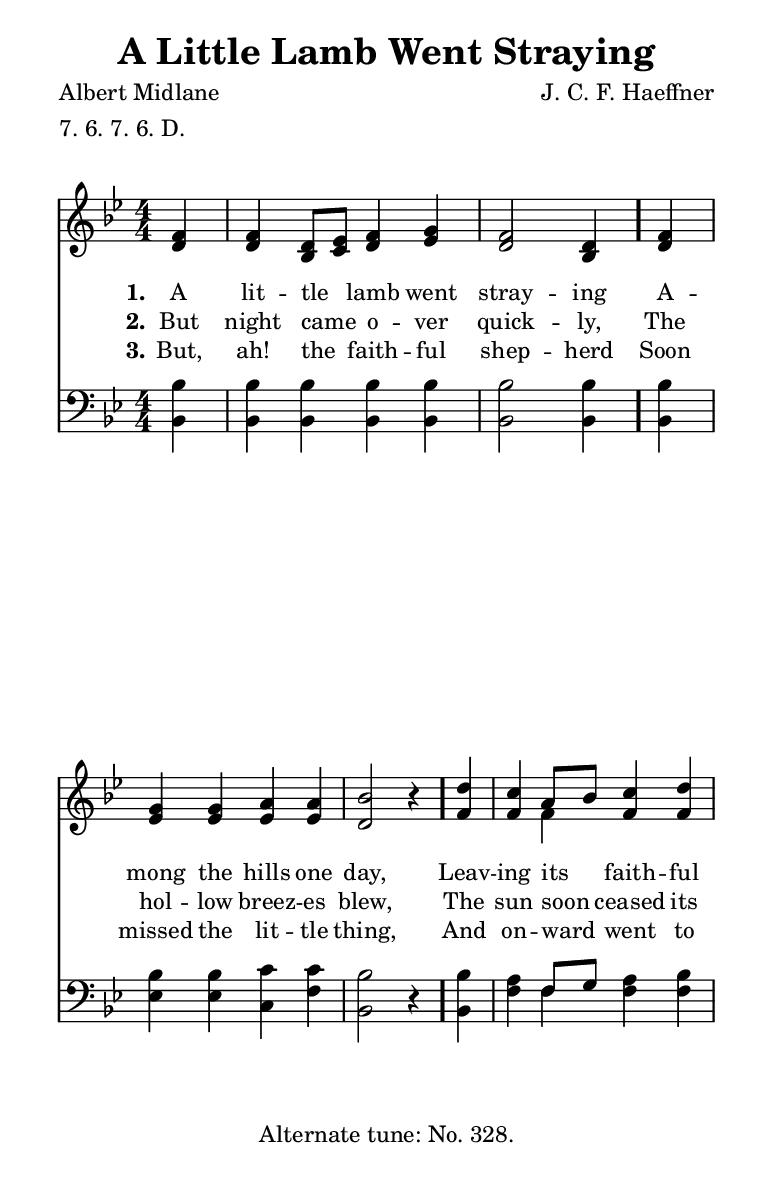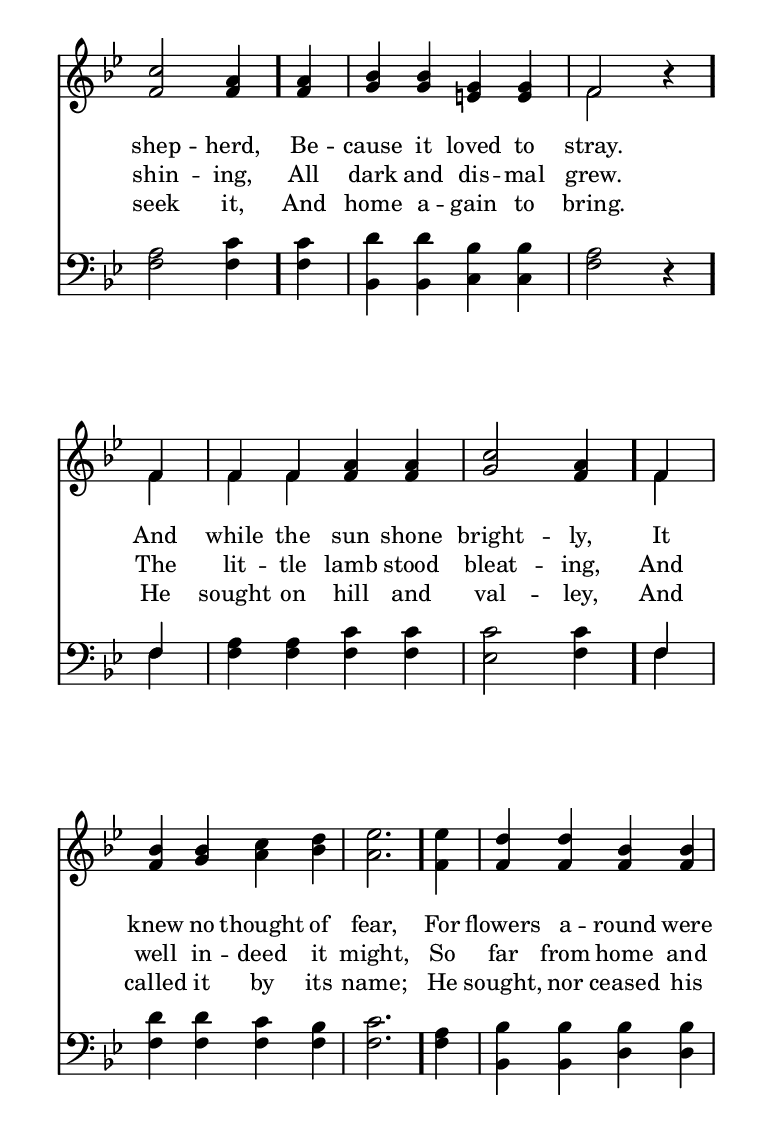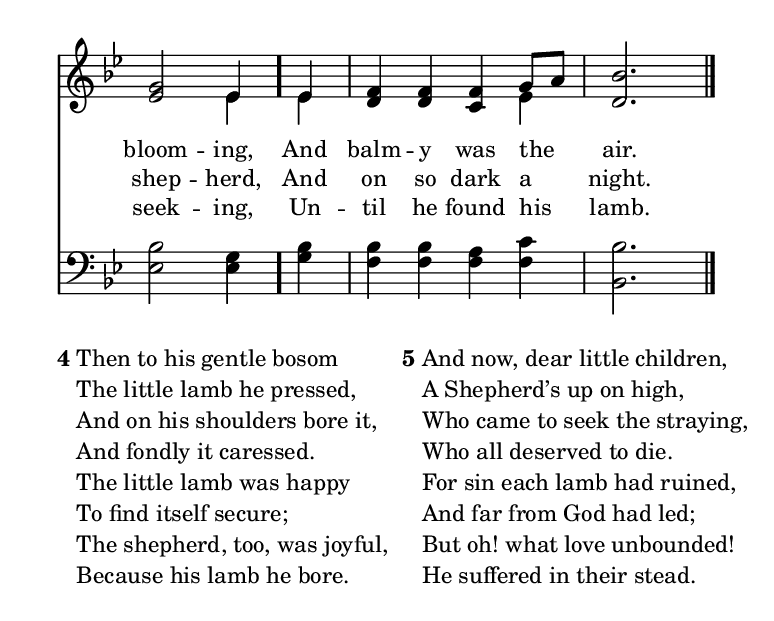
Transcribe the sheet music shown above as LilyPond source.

\include "common/global.ily"
\paper {
  \include "common/paper.ily"
  score-markup-spacing.padding = 3
  score-markup-spacing.basic-distance = 3
  oddFooterMarkup = \markup { \vspace #1.2 \fill-line { \on-the-fly \first-page "Alternate tune: No. 328." } }
}

\header{
  %children
  hymnnumber = "329"
  title = "A Little Lamb Went Straying"
  tunename = "Springfield"
  meter = "7. 6. 7. 6. D."
  poet = "Albert Midlane"
  composer = "J. C. F. Haeffner"
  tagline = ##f
}

global = {
  \include "common/overrides.ily"
  \override Staff.TimeSignature.style = #'numbered
  \time 4/4
  \override Score.MetronomeMark.transparent = ##t % hide all fermata changes too
  \tempo 4=90
  \key bes \major
  \partial 4
  \autoBeamOff
}

notesSoprano = {
\global
\relative c' {

  f4 | f d8[ ees] f4 g | f2 d4
  f4 | g g a a | bes2 r4
  d4 | c a8[ bes] c4 d | c2 a4
  a4 | bes bes g g | f2 r4
  f4 | f f a a | c2 a4
  f4 | bes bes c d | ees2.
  ees4 | d d bes bes | g2 ees4
  ees4 | f f f g8[ a] | bes2.

  \bar "|."

}
}

notesAlto = {
\global
\relative e' {

  d4 | d bes8[ c] d4 ees | d2 bes4
  d4 | ees ees ees ees | d2 r4
  f4 | f f f f | f2 f4
  f4 | g g e e | f2 r4
  f4 | f f f f | g2 f4
  f4 | f g a bes | a2.
  f4 | f f f f | ees2 ees4
  ees4 | d d c ees | d2.

}
}

notesTenor = {
\global
\relative a {

  bes4 | bes bes bes bes | bes2 bes4
  bes4 | bes bes c c | bes2 r4
  bes4 | a f8[ g] a4 bes | a2 c4
  c4 | d d bes bes | a2 r4
  f4 | a a c c | c2 c4
  f,4 | d'4 d c bes | c2.
  a4 | bes bes bes bes | bes2 g4
  bes4 | bes bes a c | bes2.

}
}

notesBass = {
\global
\relative f, {

  bes4 | bes bes bes bes | bes2 bes4
  bes4 | ees ees c f | bes,2 r4
  bes4 | f'4 f f f | f2 f4
  f4 | bes, bes c c | f2 r4
  f4 | f f f f | ees2 f4
  f4 | f f f f | f2.
  f4 | bes, bes d d | ees2 ees4
  g4 | f f f f | bes,2.

}
}

wordsA = \lyricmode {
\set stanza = "1."

A lit -- tle lamb went stray -- ing \bar "."
A -- mong the hills one day, \bar "."
Leav -- ing its faith -- ful shep -- herd, \bar "."
Be -- cause it loved to stray. \bar "."
And while the sun shone bright -- ly, \bar "."
It knew no thought of fear, \bar "."
For flowers a -- round were bloom -- ing, \bar "."
And balm -- y was the air. \bar "."

}

wordsB = \lyricmode {
\set stanza = "2."

But night came o -- ver quick -- ly,
The hol -- low breez -- es blew,
The sun soon ceased its shin -- ing,
All dark and dis -- mal grew.
The lit -- tle lamb stood bleat -- ing,
And well in -- deed it might,
So far from home and shep -- herd,
And on so dark a night.

}

wordsC = \lyricmode {
\set stanza = "3."

But, ah! the faith -- ful shep -- herd
Soon missed the lit -- tle thing,
And on -- ward went to seek it,
And home a -- gain to bring.
He sought on hill and val -- ley,
And called it by its name;
He sought, nor ceased his seek -- ing,
Un -- til he found his lamb.

}

wordsD = \markuplist {

\line { Then to his gentle bosom }
\line { The little lamb he pressed, }
\line { And on his shoulders bore it, }
\line { And fondly it caressed. }
\line { The little lamb was happy }
\line { To find itself secure; }
\line { The shepherd, too, was joyful, }
\line { Because his lamb he bore. }

}

wordsE = \markuplist {

\line { And now, dear little children, }
\line { A Shepherd’s up on high, }
\line { Who came to seek the straying, }
\line { Who all deserved to die. }
\line { For sin each lamb had ruined, }
\line { And far from God had led; }
\line { But oh! what love unbounded! }
\line { He suffered in their stead. }

}

\score {
  \context ChoirStaff <<
    \context Staff = upper <<
      \set Staff.autoBeaming = ##f
      \set ChoirStaff.systemStartDelimiter = #'SystemStartBar
      \set ChoirStaff.printPartCombineTexts = ##f
      \partcombine #'(2 . 9) \notesSoprano \notesAlto
      \context NullVoice = sopranos { \voiceOne << \notesSoprano >> }
      \context NullVoice = altos { \voiceTwo << \notesAlto >> }
      \context Lyrics = one   \lyricsto sopranos \wordsA
      \context Lyrics = two   \lyricsto sopranos \wordsB
      \context Lyrics = three \lyricsto sopranos \wordsC
    >>
    \context Staff = men <<
      \set Staff.autoBeaming = ##f
      \clef bass
      \set ChoirStaff.printPartCombineTexts = ##f
      \partcombine #'(2 . 9) \notesTenor \notesBass
      \context NullVoice = tenors { \voiceOne << \notesTenor >> }
      \context NullVoice = basses { \voiceTwo << \notesBass >> }
    >>
  >>
  \layout {
    \include "common/layout.ily"
  }
  \midi{
    \include "common/midi.ily"
  }
}

\noPageBreak

\markup { \fill-line {
  \hspace #0.1
  \line{ \bold 4 \column { \wordsD } }
  \hspace #0.1
  \line{ \bold 5 \column { \wordsE } }
  \hspace #0.1
} }

\version "2.19.49"  % necessary for upgrading to future LilyPond versions.

% vi:set et ts=2 sw=2 ai nocindent syntax=lilypond:
